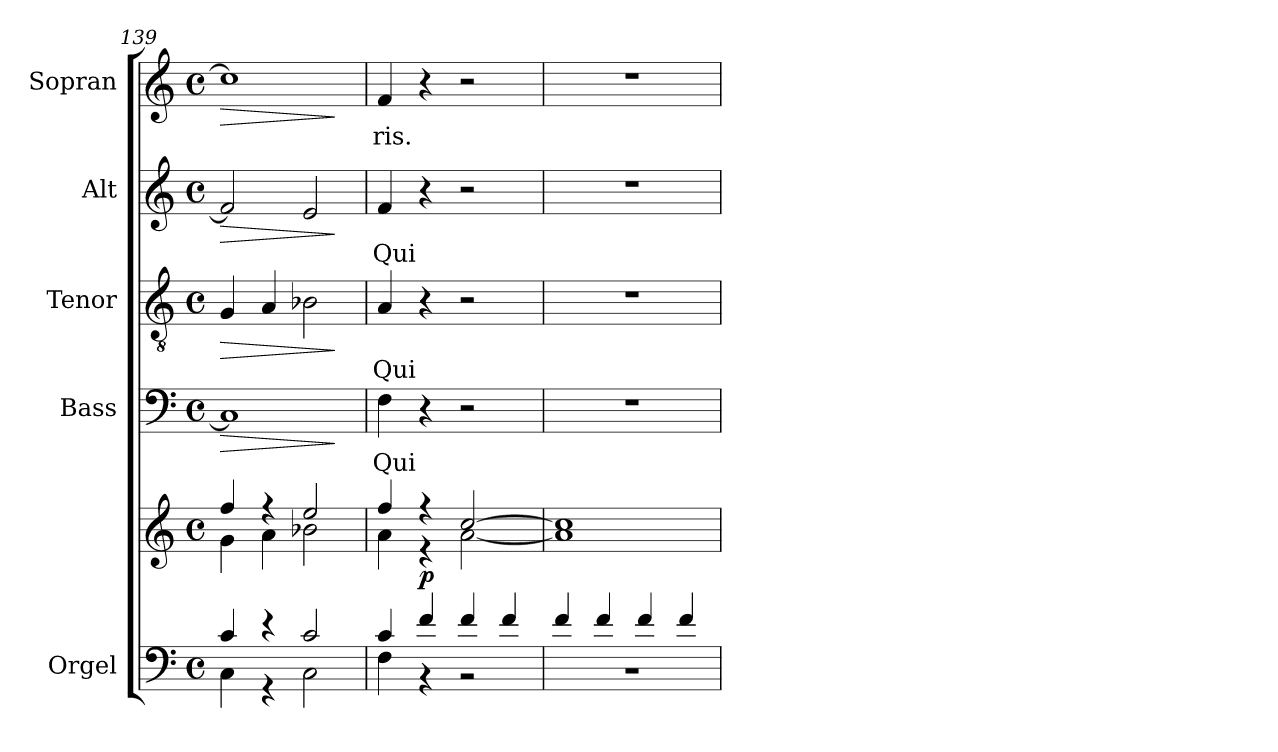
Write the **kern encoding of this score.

**kern	**kern	**dynam	**kern	**text	**dynam	**kern	**text	**dynam	**kern	**text	**dynam	**kern	**text	**dynam
*part5	*part5	*part5	*part4	*part4	*part4	*part3	*part3	*part3	*part2	*part2	*part2	*part1	*part1	*part1
*staff6	*staff5	*staff5/6	*staff4	*staff4	*staff4	*staff3	*staff3	*staff3	*staff2	*staff2	*staff2	*staff1	*staff1	*staff1
*I"Orgel	*	*	*I"Bass	*	*	*I"Tenor	*	*	*I"Alt	*	*	*I"Sopran	*	*
*I'Org.	*	*	*I'B.	*	*	*I'T.	*	*	*I'A.	*	*	*I'S.	*	*
*clefF4	*clefG2	*	*clefF4	*	*	*clefGv2	*	*	*clefG2	*	*	*clefG2	*	*
*k[]	*k[]	*	*k[]	*	*	*k[]	*	*	*k[]	*	*	*k[]	*	*
*C:	*C:	*	*C:	*	*	*C:	*	*	*C:	*	*	*C:	*	*
*M4/4	*M4/4	*	*M4/4	*	*	*M4/4	*	*	*M4/4	*	*	*M4/4	*	*
*met(c)	*met(c)	*	*met(c)	*	*	*met(c)	*	*	*met(c)	*	*	*met(c)	*	*
=139	=139	=139	=139	=139	=139	=139	=139	=139	=139	=139	=139	=139	=139	=139
*^	*^	*	*	*	*	*	*	*	*	*	*	*	*	*
!	!	!	!	!	!	!	!LO:HP:b	!	!	!LO:HP:b	!	!	!LO:HP:b	!	!	!LO:HP:b
4c/	4C\	4ff/	4g\	.	1C]	.	>	4G/	.	>	2f/]	.	>	1cc]	.	>
4r	4r	4rff	4a\	.	.	.	.	4A/	.	.	.	.	.	.	.	.
2c/	2C\	2ee/	2b-X\	.	.	.	.	2B-X\	.	.	2e/	.	.	.	.	.
*v	*v	*	*	*	*	*	*	*	*	*	*	*	*	*	*	*
*	*v	*v	*	*	*	*	*	*	*	*	*	*	*	*	*
.	.	.	.	.	]	.	.	]	.	.	]	.	.	]
=140	=140	=140	=140	=140	=140	=140	=140	=140	=140	=140	=140	=140	=140	=140
*^	*^	*	*	*	*	*	*	*	*	*	*	*	*	*
!	!	!	!	!	!	!LO:LY:b	!	!	!LO:LY:b	!	!	!LO:LY:b	!	!	!LO:LY:b	!
4c/	4F\	4ff/	4a\	.	4F\	Qui	.	4A/	Qui	.	4f/	Qui	.	4f/	-ris.	.
!	!	!	!	!LO:DY:b	!	!	!	!	!	!	!	!	!	!	!	!
4f/	4r	4r	4r	p	4r	.	.	4r	.	.	4r	.	.	4r	.	.
4f/	2r	[>2cc/	[<2a\	.	2r	.	.	2r	.	.	2r	.	.	2r	.	.
4f/	.	.	.	.	.	.	.	.	.	.	.	.	.	.	.	.
=141	=141	=141	=141	=141	=141	=141	=141	=141	=141	=141	=141	=141	=141	=141	=141	=141
4f/	1r	1cc]	1a]	.	1r	.	.	1r	.	.	1r	.	.	1r	.	.
4f/	.	.	.	.	.	.	.	.	.	.	.	.	.	.	.	.
4f/	.	.	.	.	.	.	.	.	.	.	.	.	.	.	.	.
4f/	.	.	.	.	.	.	.	.	.	.	.	.	.	.	.	.
*v	*v	*	*	*	*	*	*	*	*	*	*	*	*	*	*	*
*	*v	*v	*	*	*	*	*	*	*	*	*	*	*	*	*
=	=	=	=	=	=	=	=	=	=	=	=	=	=	=
*-	*-	*-	*-	*-	*-	*-	*-	*-	*-	*-	*-	*-	*-	*-
